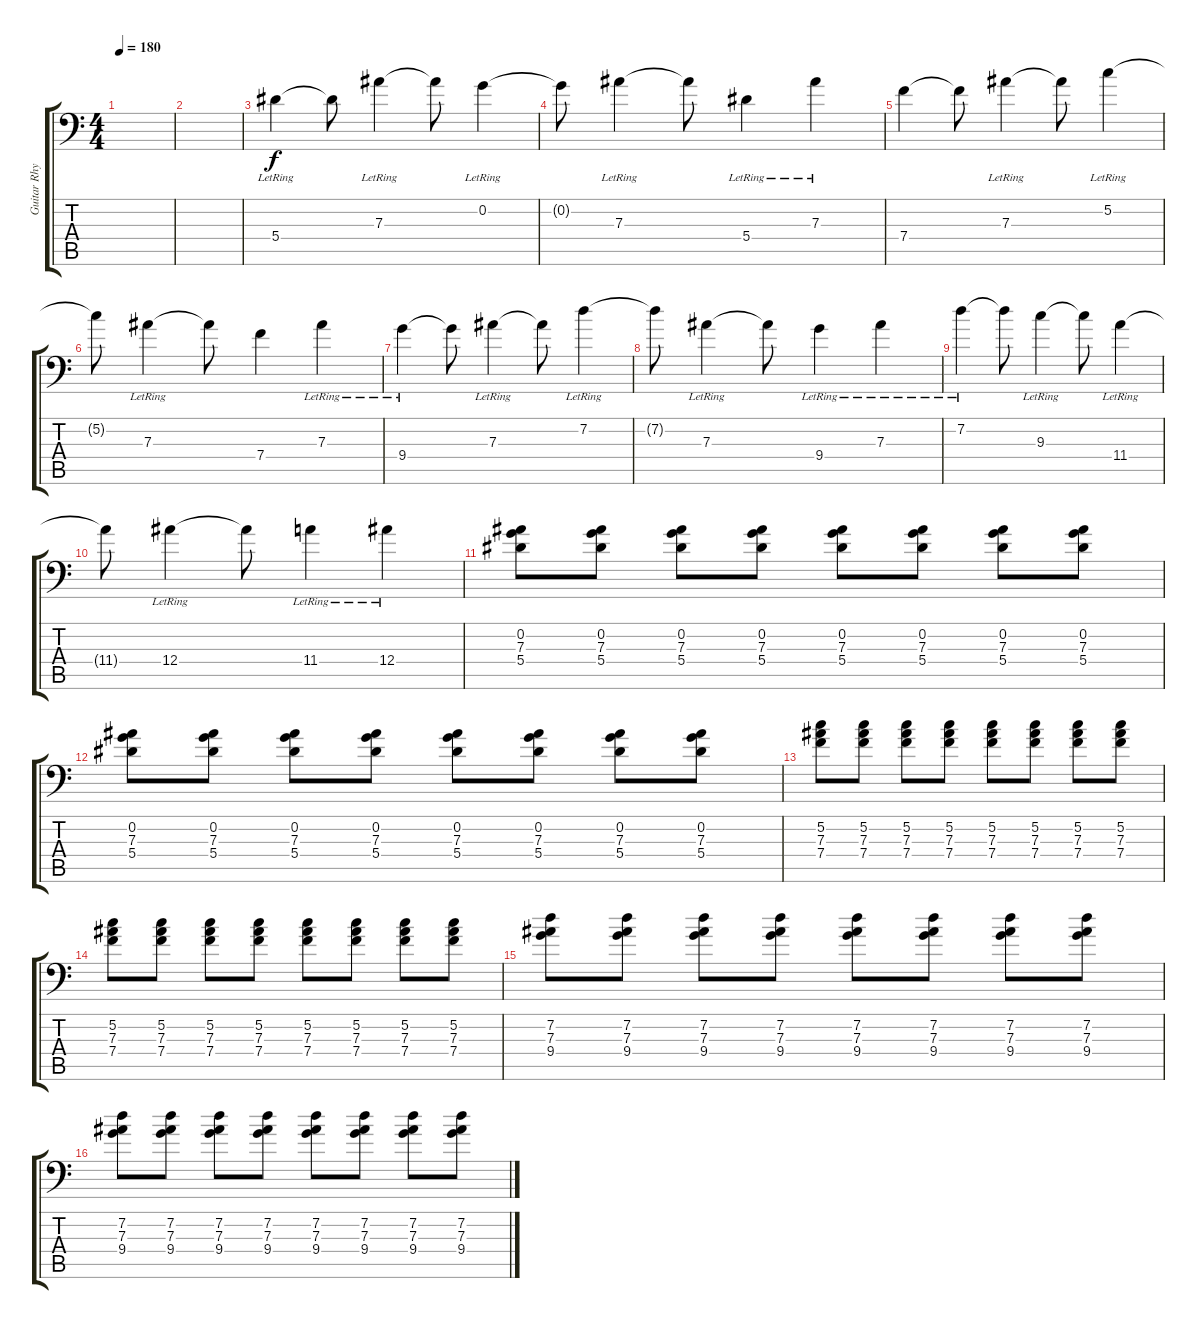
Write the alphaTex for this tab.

\track ("Guitar Rhytm" "Guitar Rhy") {instrument distortionguitar}
\staff {score tabs}
\tuning (C4 G3 Eb3 Bb2 F2 Bb1) {hide}
\ts (4 4)
\tempo 180
\clef f4
\ks c
|
|
5.4{lr}.4 5.4{t}.8 7.3{lr}.4 7.3{t}.8 0.2{lr}.4 |
0.2{t}.8 7.3{lr}.4 7.3{t}.8 5.4{lr}.4 7.3{lr}.4 |
7.4.4 7.4{t}.8 7.3{lr}.4 7.3{t}.8 5.2{lr}.4 |
5.2{t}.8 7.3{lr}.4 7.3{t}.8 7.4.4 7.3{lr}.4 |
9.4{lr}.4 9.4{t}.8 7.3{lr}.4 7.3{t}.8 7.2{lr}.4 |
7.2{t}.8 7.3{lr}.4 7.3{t}.8 9.4{lr}.4 7.3{lr}.4 |
7.2{lr}.4 7.2{t}.8 9.3{lr}.4 9.3{t}.8 11.4{lr}.4 |
11.4{t}.8 12.4{lr}.4 12.4{t}.8 11.4{lr}.4 12.4{lr}.4 |
(0.2 7.3 5.4).8 (0.2 7.3 5.4).8 (0.2 7.3 5.4).8 (0.2 7.3 5.4).8 (0.2 7.3 5.4).8 (0.2 7.3 5.4).8 (0.2 7.3 5.4).8 (0.2 7.3 5.4).8 |
(0.2 7.3 5.4).8 (0.2 7.3 5.4).8 (0.2 7.3 5.4).8 (0.2 7.3 5.4).8 (0.2 7.3 5.4).8 (0.2 7.3 5.4).8 (0.2 7.3 5.4).8 (0.2 7.3 5.4).8 |
(5.2 7.3 7.4).8 (5.2 7.3 7.4).8 (5.2 7.3 7.4).8 (5.2 7.3 7.4).8 (5.2 7.3 7.4).8 (5.2 7.3 7.4).8 (5.2 7.3 7.4).8 (5.2 7.3 7.4).8 |
(5.2 7.3 7.4).8 (5.2 7.3 7.4).8 (5.2 7.3 7.4).8 (5.2 7.3 7.4).8 (5.2 7.3 7.4).8 (5.2 7.3 7.4).8 (5.2 7.3 7.4).8 (5.2 7.3 7.4).8 |
(7.2 7.3 9.4).8 (7.2 7.3 9.4).8 (7.2 7.3 9.4).8 (7.2 7.3 9.4).8 (7.2 7.3 9.4).8 (7.2 7.3 9.4).8 (7.2 7.3 9.4).8 (7.2 7.3 9.4).8 |
(7.2 7.3 9.4).8 (7.2 7.3 9.4).8 (7.2 7.3 9.4).8 (7.2 7.3 9.4).8 (7.2 7.3 9.4).8 (7.2 7.3 9.4).8 (7.2 7.3 9.4).8 (7.2 7.3 9.4).8
